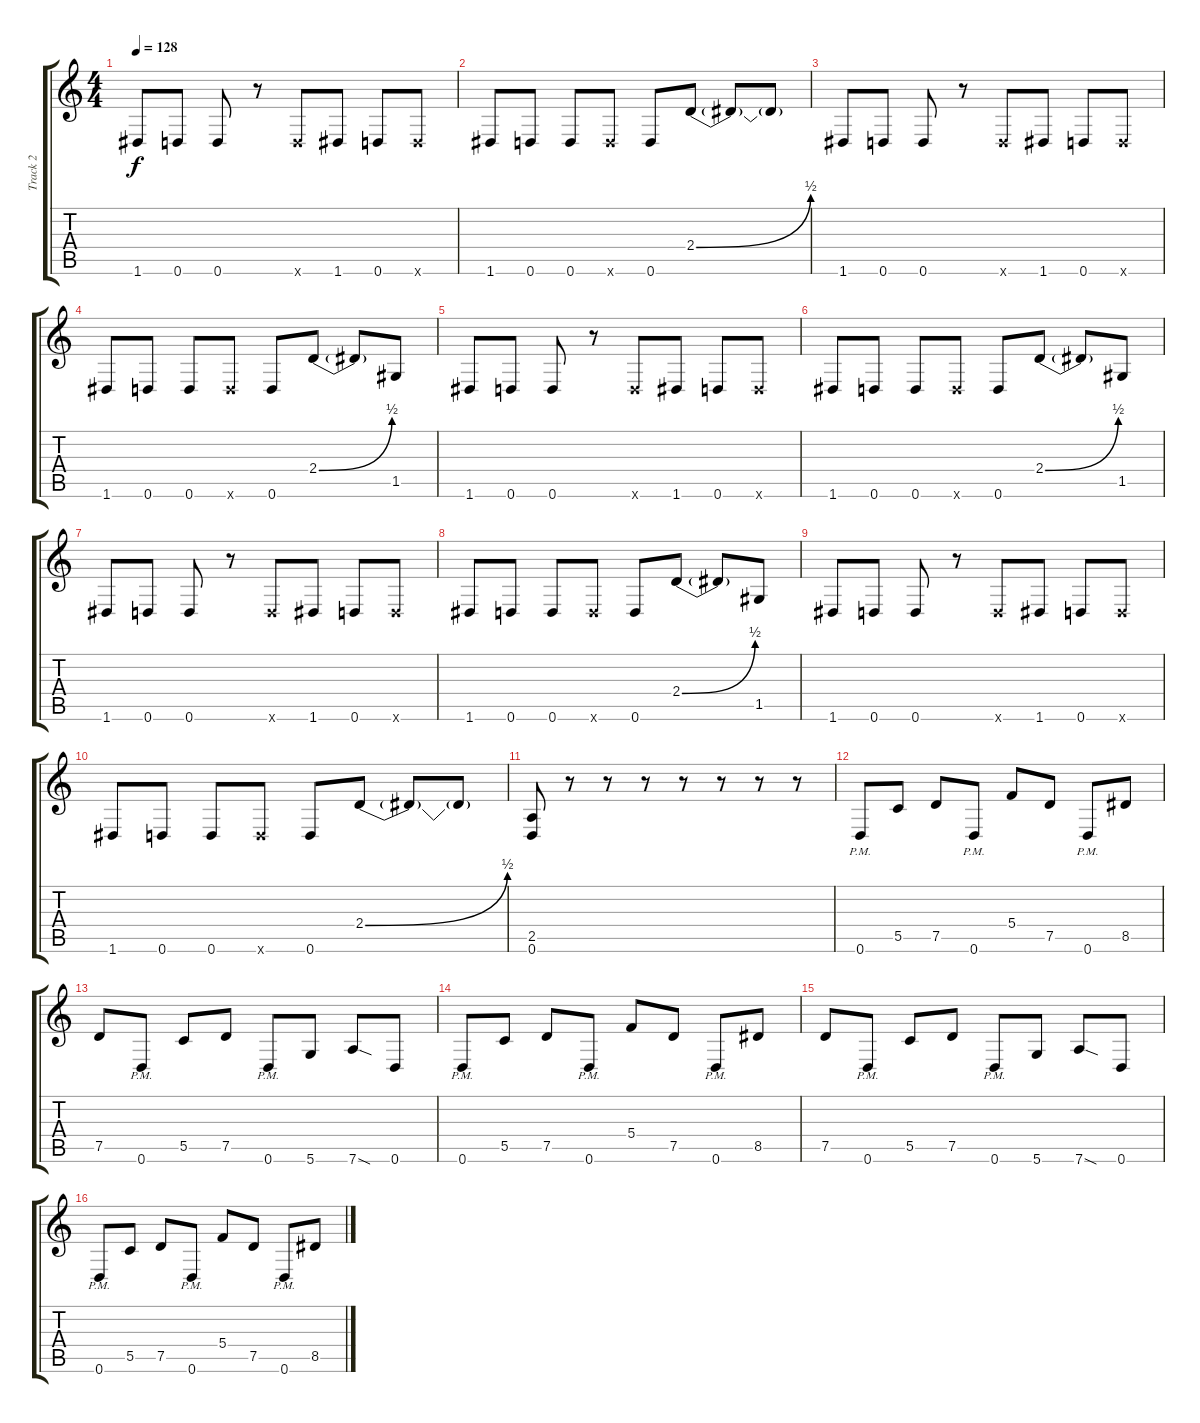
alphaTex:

\track ("Track 2" "Track 2") {instrument overdrivenguitar}
\staff {score tabs}
\tuning (D4 A3 F3 C3 G2 D2) {hide}
\ts (4 4)
\tempo 128
\clef g2
\ks c
1.6.8{dy f} 0.6.8 0.6.8 r.8 0.6{x}.8 1.6.8 0.6.8 0.6{x}.8 |
1.6.8 0.6.8 0.6.8 0.6{x}.8 0.6.8 2.4{be (bend 0 0 60 2)}.8 2.4{t}.8 2.4{t}.8 |
1.6.8 0.6.8 0.6.8 r.8 0.6{x}.8 1.6.8 0.6.8 0.6{x}.8 |
1.6.8 0.6.8 0.6.8 0.6{x}.8 0.6.8 2.4{be (bend 0 0 60 2)}.8 2.4{t}.8 1.5.8 |
1.6.8 0.6.8 0.6.8 r.8 0.6{x}.8 1.6.8 0.6.8 0.6{x}.8 |
1.6.8 0.6.8 0.6.8 0.6{x}.8 0.6.8 2.4{be (bend 0 0 60 2)}.8 2.4{t}.8 1.5.8 |
1.6.8 0.6.8 0.6.8 r.8 0.6{x}.8 1.6.8 0.6.8 0.6{x}.8 |
1.6.8 0.6.8 0.6.8 0.6{x}.8 0.6.8 2.4{be (bend 0 0 60 2)}.8 2.4{t}.8 1.5.8 |
1.6.8 0.6.8 0.6.8 r.8 0.6{x}.8 1.6.8 0.6.8 0.6{x}.8 |
1.6.8 0.6.8 0.6.8 0.6{x}.8 0.6.8 2.4{be (bend 0 0 60 2)}.8 2.4{t}.8 2.4{t}.8 |
(2.5 0.6).8 r.8 r.8 r.8 r.8 r.8 r.8 r.8 |
0.6{pm}.8 5.5.8 7.5.8 0.6{pm}.8 5.4.8 7.5.8 0.6{pm}.8 8.5.8 |
7.5.8 0.6{pm}.8 5.5.8 7.5.8 0.6{pm}.8 5.6.8 7.6{sod}.8 0.6.8 |
0.6{pm}.8 5.5.8 7.5.8 0.6{pm}.8 5.4.8 7.5.8 0.6{pm}.8 8.5.8 |
7.5.8 0.6{pm}.8 5.5.8 7.5.8 0.6{pm}.8 5.6.8 7.6{sod}.8 0.6.8 |
0.6{pm}.8 5.5.8 7.5.8 0.6{pm}.8 5.4.8 7.5.8 0.6{pm}.8 8.5.8
